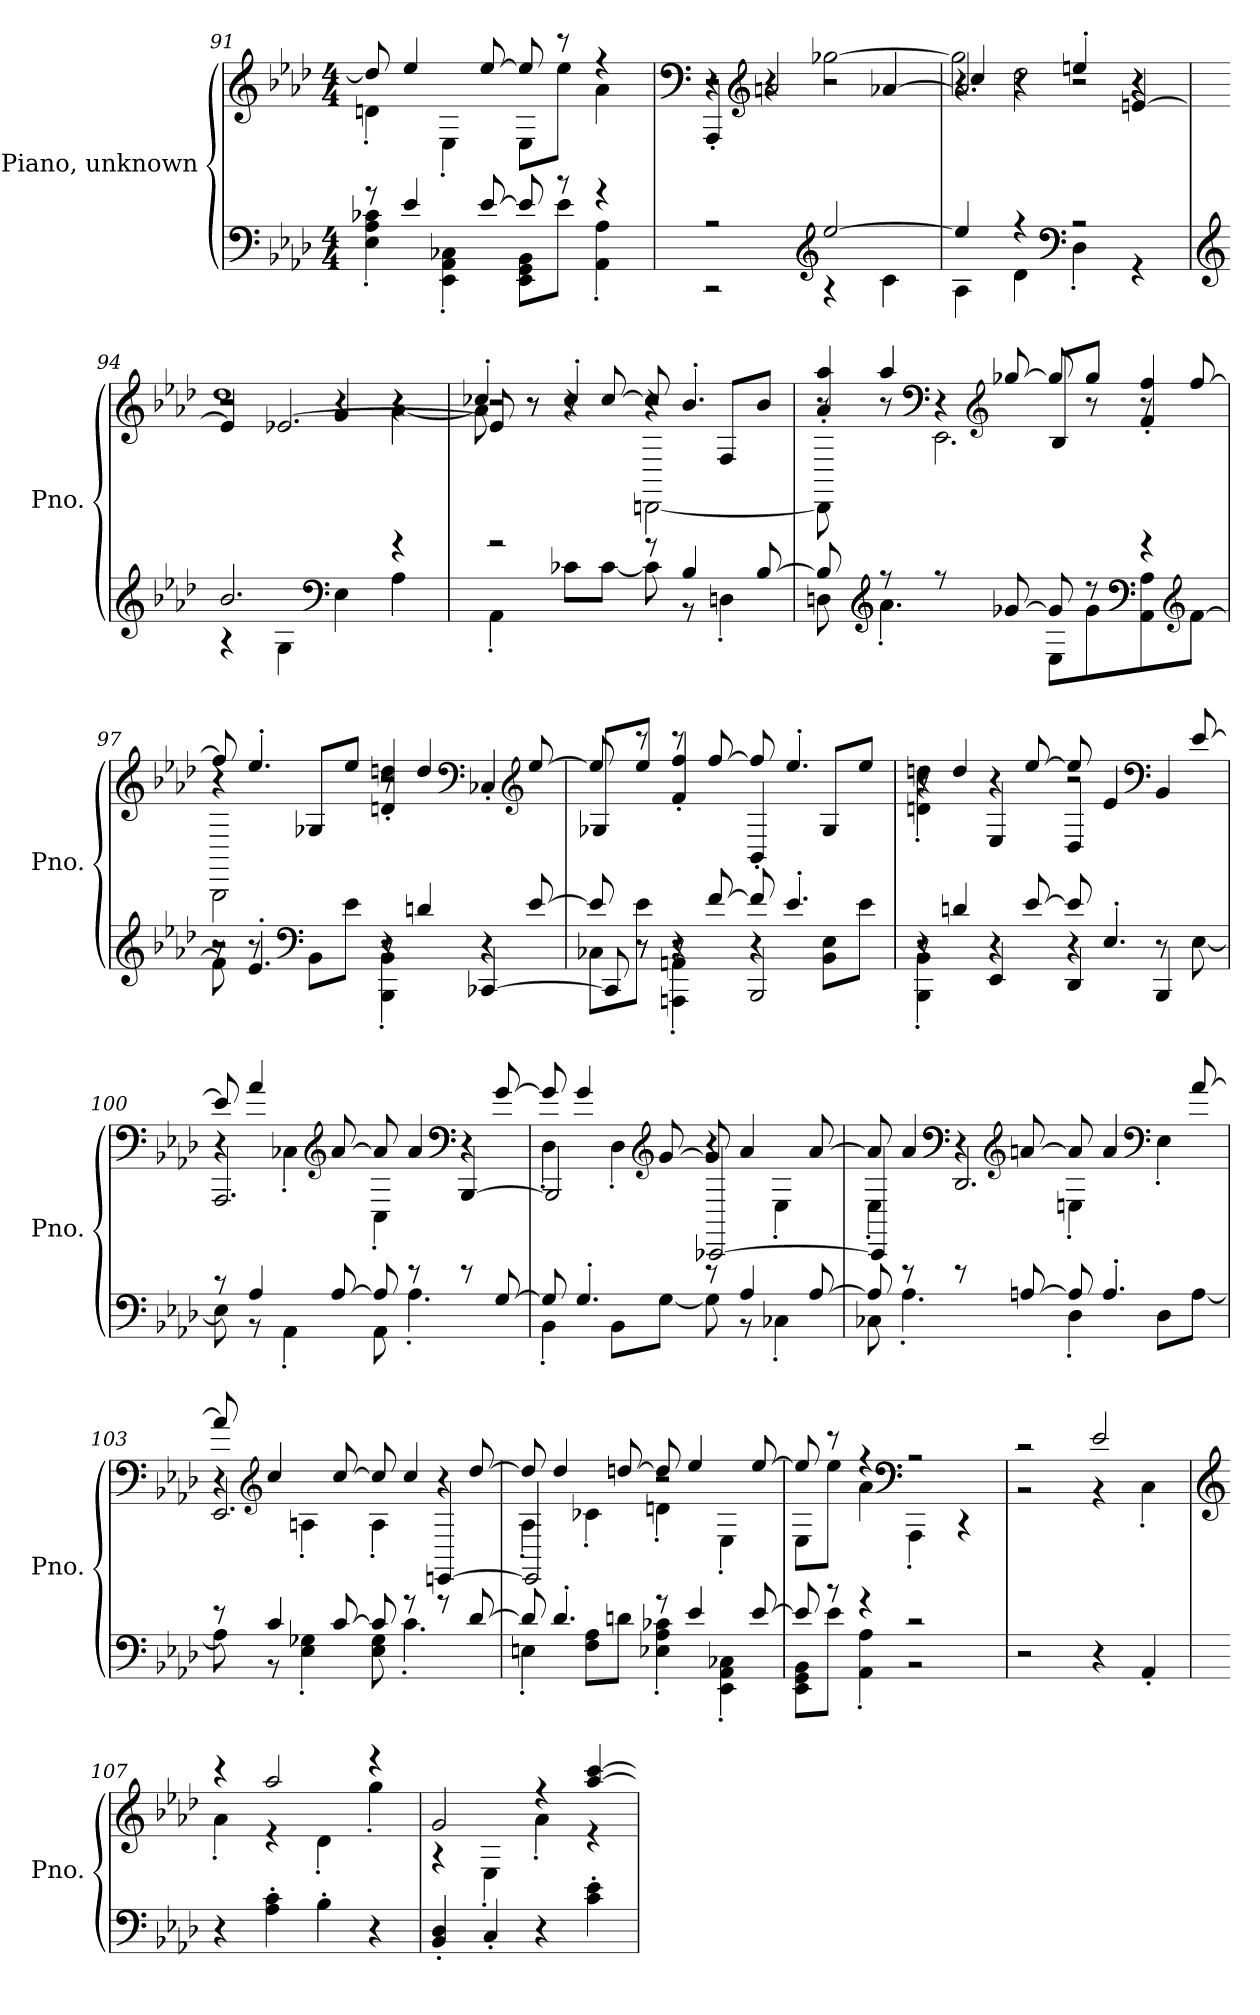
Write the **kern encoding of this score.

**kern	**kern
*part1	*part1
*staff2	*staff1
*I"Piano, unknown	*
*I'Pno.	*
*clefF4	*clefG2
*k[b-e-a-d-]	*k[b-e-a-d-]
*M4/4	*M4/4
=91	=91
*^	*^
8r	4E-\' 4A-\' 4c-X\'	8dd/]	4dn'\
4e-/	.	4ee-/	.
.	4EE-\' 4AA-\' 4C-X\'	.	4E-'\
[8e-/	.	[8ee-/	.
8e-/]	8EE-\ 8GG\ 8BB-\L	8ee-/]	8E-\L
8r	8e-\J	8r	8ee-\J
4r	4AA-\' 4A-\'	4r	4a-\
*	*	*v	*v
=92	=92	=92
*	*	*clefF4
*	*	*^
*	*	*	*^
2r	2r	4r	4AAA-'/	2r
*	*	*clefG2	*	*
.	.	2an/	4r	.
*clefG2	*	*	*	*
[2ee-/	4r	.	2r	[2gg-X\
.	4c\	[4a-X/	.	.
!!LO:LB:g=z
=93	=93	=93	=93	=93
*	*	*	*	*^
4ee-/]	4A-\	2.a-/]	4r	4cc/	2gg-\]
4r	4d-\	.	2dd-\	4r	.
*clefF4	*	*	*	*	*
2r	4D-'\	.	.	4een'/	2r
.	4r	[4en/	4r	4r	.
=94	=94	=94	=94	=94	=94
*clefG2	*	*	*	*	*
2.b-/	4r	4e/]	2r	2r	1dd-
.	4G\	[2.e-X/	.	.	.
*clefF4	*	*	*	*	*
.	4E-\	.	4r	4g/	.
4r	4A-\	.	[4a-\	4r	.
=95	=95	=95	=95	=95	=95
2r	4AA-'\	8e-/]	8a-\]	4cc-X'/	2r
.	.	8r	8r	.	.
.	8c-X\L	8r	4r	4cc-'/	.
.	[8c-\J	[8cc-/	.	.	.
8r	8c-\]	8cc-/]	2r	4r	[2DDn\
4B-/	8r	4.b-'/	.	.	.
.	4Dn'\	.	.	8F/L	.
[8B-/	.	.	.	8b-/J	.
*	*	*	*	*v	*v
!!LO:LB:g=z
=96	=96	=96	=96	=96
8B-/]	8Dn\	8r	4a-/' 4aa-/'	8DD\]
*clefG2	*	*	*	*
8r	4.a-'\	4aa-/	.	8r
*	*	*clefF4	*	*
8r	.	.	4r	2.EE-\
*	*	*clefG2	*	*
[8g-X/	.	[8gg-X/	.	.
8g-/]	8E-\L	8gg-/]	8B-/L	.
8r	8g-\	8r	8gg-/J	.
*clefF4	*	*	*	*
4r	8AA-\ 8A-\	8r	4f/' 4ff/'	.
*clefG2	*	*	*	*
.	[8f\J	[8ff/	.	.
=97	=97	=97	=97	=97
*	*^	*	*	*
8r	8f\]	2r	8ff/]	4r	2BBB-\
4.e-'/	8r	.	4.ee-'/	.	.
*clefF4	*	*	*	*	*
.	8BB-\L	.	.	8G-X/L	.
.	8e-\J	.	.	8ee-/J	.
8r	4BBB-\' 4BB-\'	4r	8r	4dn/' 4ddn/'	2r
4dn/	.	.	4dd/	.	.
*	*	*	*clefF4	*	*
.	4r	[4CC-X/	.	4C-X'/	.
*	*	*	*clefG2	*	*
[8e-/	.	.	[8ee-/	.	.
*	*	*	*	*v	*v
!!LO:LB:g=z
=98	=98	=98	=98	=98
8e-/]	8C-X\L	8CC-/]	8ee-/]	8G-X/L
8r	8e-\J	8r	8r	8ee-/J
8r	4AAAn\' 4AAn\'	4r	8r	4f/' 4ff/'
[8f/	.	.	[8ff/	.
8f/]	4r	2BBB-/	8ff/]	4BB-'/
4.e-'/	.	.	4.ee-'/	.
.	8BB-\ 8E-\L	.	.	8G-/L
.	8e-\J	.	.	8ee-/J
=99	=99	=99	=99	=99
*	*	*	*	*^
8r	4BBB-\' 4BB-\'	4r	8r	4dn\' 4ddn\'	4r
4dn/	.	.	4dd/	.	.
.	4r	4EE-/	.	4r	4E-/
[8e-/	.	.	[8ee-/	.	.
8e-/]	4r	4DD-/	8ee-/]	2r	4D-/
4.E-'/	.	.	4e-/	.	.
*	*	*	*clefF4	*	*
.	8r	4BBB-/	.	.	4BB-/
.	[8E-\	.	[8e-/	.	.
*	*v	*v	*	*	*
=100	=100	=100	=100	=100
8r	8E-\]	8e-/]	4r	2.AAA-/
4A-/	8r	4a-/	.	.
.	4AA-'\	.	4C-X'\	.
*	*	*clefG2	*	*
[8A-/	.	[8a-/	.	.
8A-/]	8AA-\	8a-/]	4C-'\	.
8r	4.A-'\	4a-/	.	.
*	*	*clefF4	*	*
8r	.	.	4r	[4BBB-/
[8G/	.	[8g/	.	.
!!LO:LB:g=z	!!	!!
=101	=101	=101	=101	=101
8G/]	4BB-'\	8g/]	4D-'\	2BBB-/]
4.G'/	.	4g/	.	.
.	8BB-\L	.	4D-'\	.
*	*	*clefG2	*	*
.	[8G\J	[8g/	.	.
8r	8G\]	8g/]	4r	[2CC-X/
4A-/	8r	4a-/	.	.
.	4C-X'\	.	4E-'\	.
[8A-/	.	[8a-/	.	.
=102	=102	=102	=102	=102
8A-/]	8C-X\	8a-/]	4E-'\	4CC-/]
8r	4.A-'\	4a-/	.	.
*	*	*clefF4	*	*
8r	.	.	4r	2.DD-/
*	*	*clefG2	*	*
[8An/	.	[8an/	.	.
8A/]	4D-'\	8a/]	4En'\	.
4.A'/	.	4a/	.	.
*	*	*clefF4	*	*
.	8D-\L	.	4E'\	.
.	[8A\J	[8a/	.	.
!!LO:PB:g=z	!!	!!
=103	=103	=103	=103	=103
8r	8A\]	8a/]	4r	2.EE-/
*	*	*clefG2	*	*
4c/	8r	4cc/	.	.
.	4E-\' 4G-X\'	.	4An'\	.
[8c/	.	[8cc/	.	.
8c/]	8E-\ 8G-\	8cc/]	4A'\	.
8r	4.c'\	4cc/	.	.
8r	.	.	4r	[4EEn/
[8d-/	.	[8dd-/	.	.
=104	=104	=104	=104	=104
8d-/]	4En'\	8dd-/]	4A-'\	2EE/]
4.d-'/	.	4dd-/	.	.
.	8F\ 8A-\L	.	4c-X'\	.
.	8dn\J	[8ddn/	.	.
8r	4E-X\' 4A-\' 4c-X\'	8dd/]	4dn'\	2r
4e-/	.	4ee-/	.	.
.	4EE-\' 4AA-\' 4C-X\'	.	4E-'\	.
[8e-/	.	[8ee-/	.	.
*	*	*	*v	*v
=105	=105	=105	=105
8e-/]	8EE-\ 8GG\ 8BB-\L	8ee-/]	8E-\L
8r	8e-\J	8r	8ee-\J
4r	4AA-\' 4A-\'	4r	4a-\
*	*	*clefF4	*
2r	2r	2r	4AAA-'\
.	.	.	4r
*v	*v	*	*
=106	=106	=106
2r	2r	2r
4r	2e-/	4r
4AA-'/	.	4C'\
!!LO:LB:g=z	!!
=107	=107	=107
*	*clefG2	*
4r	4r	4a-'\
4A-\' 4c\'	2aa-/	4r
4B-'\	.	4d-'\
4r	4r	4gg'\
=108	=108	=108
4BB-/' 4D-/'	2g/	4r
4C'/	.	4E-'\
4r	4r	4a-'\
4c\' 4e-\'	[4aa-/ [4ccc/	4r
*	*v	*v
=	=
*-	*-
